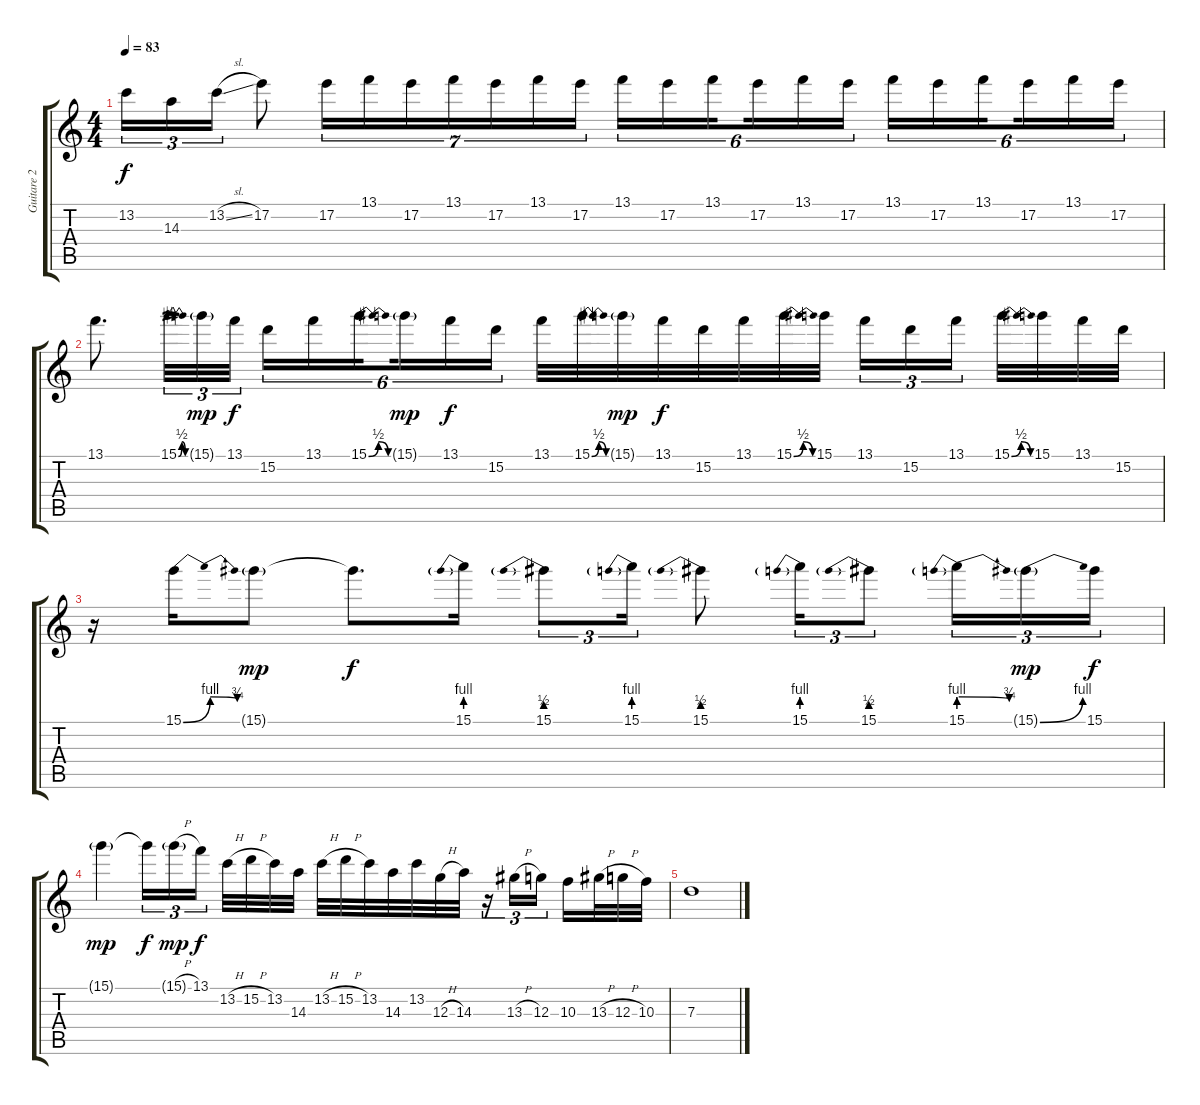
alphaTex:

\track ("Guitare 2" "Guitare 2") {instrument overdrivenguitar}
\staff {score tabs}
\tuning (E4 B3 G3 D3 A2 E2) {hide}
\ts (4 4)
\tempo 83
\clef g2
\ks c
13.2.16{tu (3 2) dy f} 14.3.16{tu (3 2)} 13.2{sl}.16{tu (3 2)} 17.2.8 17.2.16{tu (7 4)} 13.1.16{tu (7 4)} 17.2.16{tu (7 4)} 13.1.16{tu (7 4)} 17.2.16{tu (7 4)} 13.1.16{tu (7 4)} 17.2.16{tu (7 4)} 13.1.16{tu (6 4)} 17.2.16{tu (6 4)} 13.1.16{tu (6 4) beam splitsecondary} 17.2.16{tu (6 4)} 13.1.16{tu (6 4)} 17.2.16{tu (6 4)} 13.1.16{tu (6 4)} 17.2.16{tu (6 4)} 13.1.16{tu (6 4) beam splitsecondary} 17.2.16{tu (6 4)} 13.1.16{tu (6 4)} 17.2.16{tu (6 4)} |
13.1.8{d} 15.1{be (bendrelease 0 0 30 2 30 2 60 0)}.32{tu (3 2)} 15.1{g}.32{tu (3 2) dy mp} 13.1.32{tu (3 2) dy f} 15.2.16{tu (6 4)} 13.1.16{tu (6 4)} 15.1{be (bendrelease 0 0 30 2 30 2 60 0)}.16{tu (6 4) beam splitsecondary} 15.1{g}.16{tu (6 4) dy mp} 13.1.16{tu (6 4) dy f} 15.2.16{tu (6 4)} 13.1.32 15.1{be (bendrelease 0 0 30 2 30 2 60 0)}.32 15.1{g}.32{dy mp} 13.1.32{dy f} 15.2.32 13.1.32 15.1{be (bendrelease 0 0 30 2 30 2 60 0)}.32 15.1.32 13.1.16{tu (3 2)} 15.2.16{tu (3 2)} 13.1.16{tu (3 2) beam splitsecondary} 15.1{be (bendrelease 0 0 30 2 30 2 60 0)}.32 15.1.32 13.1.32 15.2.32 |
r.16 15.1{be (bendrelease 0 0 30 4 30 4 60 3)}.16 15.1{g}.8{dy mp} 15.1{t}.8{d dy f} 15.1{be (prebend 0 4 60 4)}.16 15.1{be (prebend 0 2 60 2)}.8{tu (3 2)} 15.1{be (prebend 0 4 60 4)}.16{tu (3 2)} 15.1{be (prebend 0 2 60 2)}.8 15.1{be (prebend 0 4 60 4)}.16{tu (3 2)} 15.1{be (prebend 0 2 60 2)}.8{tu (3 2)} 15.1{be (prebendrelease 0 4 60 3)}.16{tu (3 2)} 15.1{be (bend 0 0 60 4) g}.16{tu (3 2) dy mp} 15.1.16{tu (3 2) dy f} |
15.1{g}.4{dy mp} 15.1{t}.16{tu (3 2) dy f} 15.1{h g}.16{tu (3 2) dy mp} 13.1.16{tu (3 2) dy f beam splitsecondary} 13.2{h}.32 15.2{h}.32 13.2.32 14.3.32 13.2{h}.32 15.2{h}.32 13.2.32 14.3.32 13.2.32 12.3{h}.32 14.3.32 r.16{tu (3 2)} 13.3{h}.16{tu (3 2)} 12.3.16{tu (3 2) beam splitsecondary} 10.3.16 13.3{h}.32 12.3{h}.32 10.3.32 |
7.3.1
